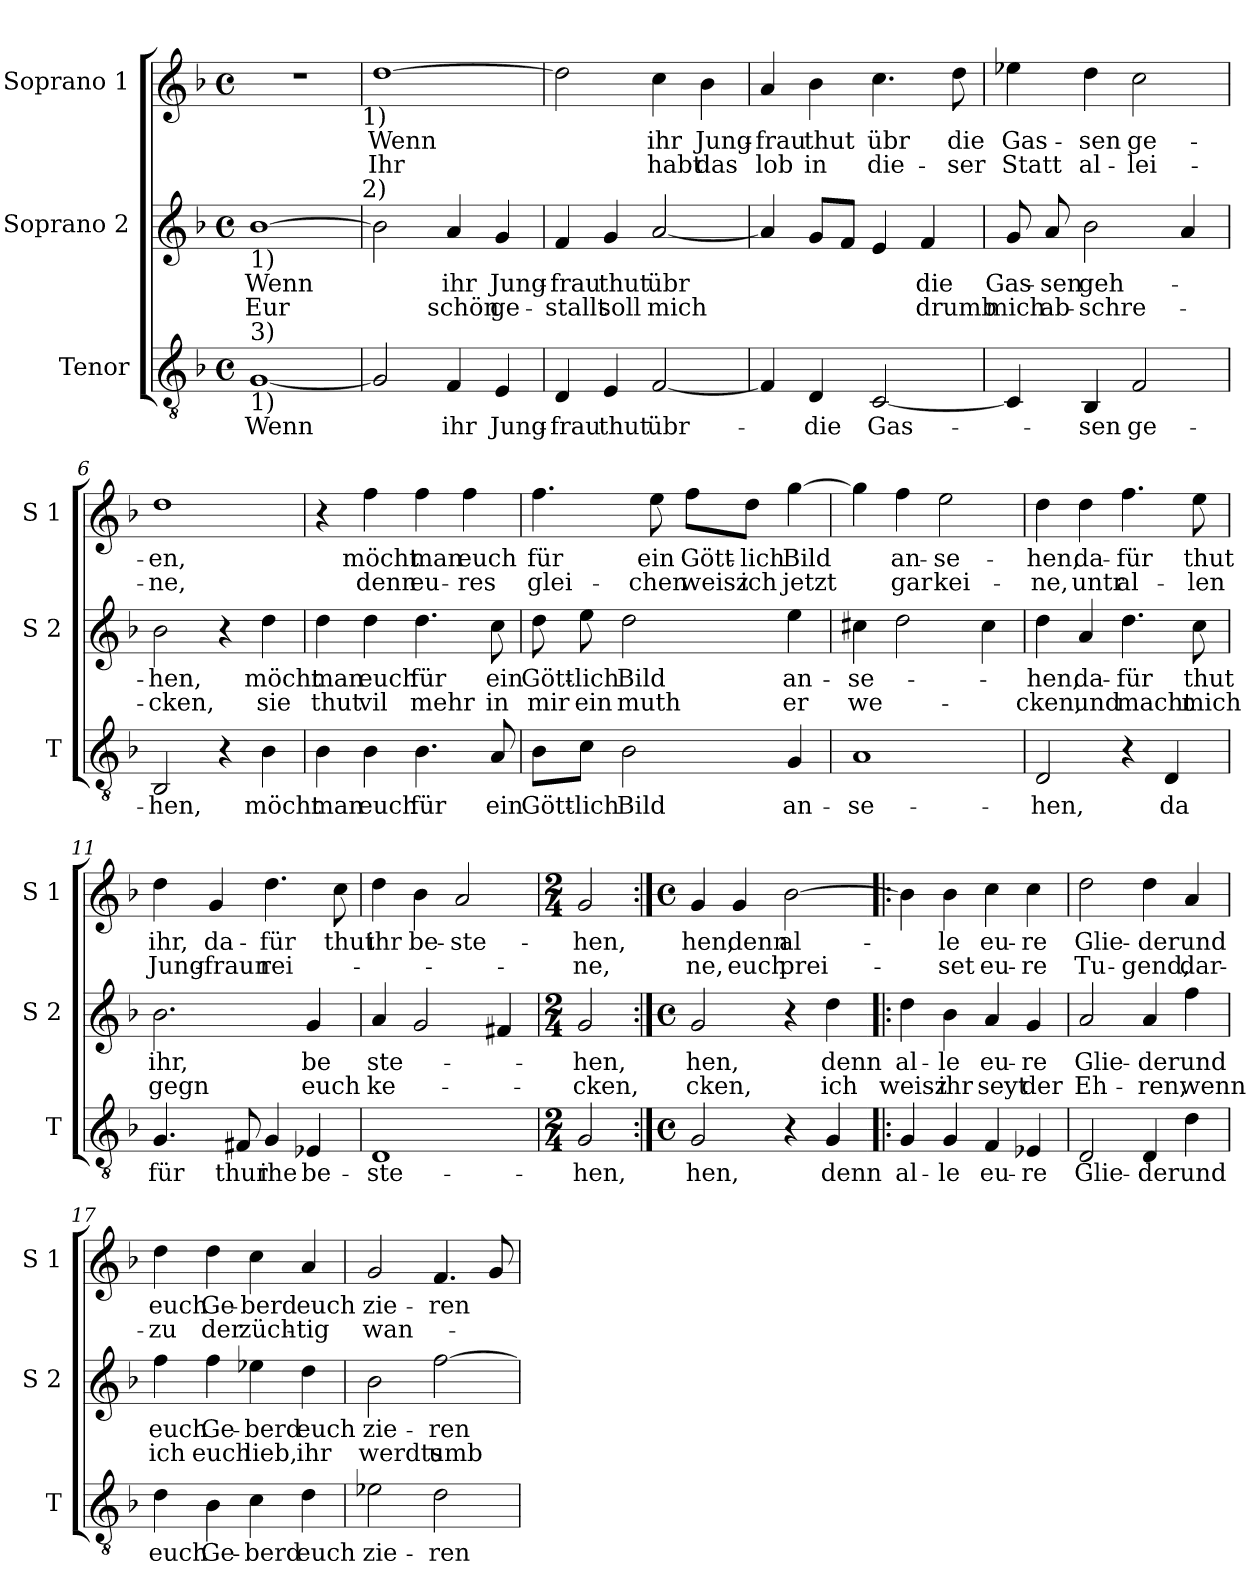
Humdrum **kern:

**kern	**text	**kern	**text	**text	**kern	**text	**text
*part3	*part3	*part2	*part2	*part2	*part1	*part1	*part1
*staff3	*staff3	*staff2	*staff2	*staff2	*staff1	*staff1	*staff1
*I"Tenor	*	*I"Soprano 2	*	*	*I"Soprano 1	*	*
*I'T	*	*I'S 2	*	*	*I'S 1	*	*
*clefGv2	*	*clefG2	*	*	*clefG2	*	*
*k[b-]	*	*k[b-]	*	*	*k[b-]	*	*
*F:	*	*F:	*	*	*F:	*	*
*M4/4	*	*M4/4	*	*	*M4/4	*	*
*met(c)	*	*met(c)	*	*	*met(c)	*	*
=1	=1	=1	=1	=1	=1	=1	=1
!	!	!LO:TX:b:t=1)	!	!	!	!	!
!LO:TX:b:t=1)	!	!	!	!	!	!	!
!LO:TX:a:t=3)	!	!	!	!	!	!	!
!	!LO:LY:b	!	!LO:LY:b	!LO:LY:b	!	!	!
[1G	Wenn	[1b-	Wenn	Eur	1r	.	.
!	!	!	!	!	!LO:TX:b:t=1)	!	!
!	!	!LO:TX:a:t=2)	!	!	!	!	!
=2	=2	=2	=2	=2	=2	=2	=2
!	!	!	!	!	!	!LO:LY:b	!LO:LY:b
2G/]	.	2b-\]	.	.	[1dd	Wenn	Ihr
!	!LO:LY:b	!	!LO:LY:b	!LO:LY:b	!	!	!
4F/	ihr	4a/	ihr	schön	.	.	.
!	!LO:LY:b	!	!LO:LY:b	!LO:LY:b	!	!	!
4E/	Jung-	4g/	Jung-	ge-	.	.	.
=3	=3	=3	=3	=3	=3	=3	=3
!	!LO:LY:b	!	!LO:LY:b	!LO:LY:b	!	!	!
4D/	-frau	4f/	-frau	-stallt	2dd\]	.	.
!	!LO:LY:b	!	!LO:LY:b	!LO:LY:b	!	!	!
4E/	thut	4g/	thut	soll	.	.	.
!	!LO:LY:b	!	!LO:LY:b	!LO:LY:b	!	!LO:LY:b	!LO:LY:b
[2F/	übr-	[2a/	übr	mich	4cc\	ihr	habt
!	!	!	!	!	!	!LO:LY:b	!LO:LY:b
.	.	.	.	.	4b-\	Jung-	das
=4	=4	=4	=4	=4	=4	=4	=4
!	!	!	!	!	!	!LO:LY:b	!LO:LY:b
4F/]	.	4a/]	.	.	4a/	-frau	lob
!	!LO:LY:b	!	!	!	!	!LO:LY:b	!LO:LY:b
4D/	-die	8g/L	.	.	4b-\	thut	in
.	.	8f/J	.	.	.	.	.
!	!LO:LY:b	!	!	!	!	!LO:LY:b	!LO:LY:b
[2C/	Gas-	4e/	.	.	4.cc\	übr	die-
!	!	!	!LO:LY:b	!LO:LY:b	!	!	!
.	.	4f/	die	drumb	.	.	.
!	!	!	!	!	!	!LO:LY:b	!LO:LY:b
.	.	.	.	.	8dd\	die	-ser
=5	=5	=5	=5	=5	=5	=5	=5
!	!	!	!LO:LY:b	!LO:LY:b	!	!LO:LY:b	!LO:LY:b
4C/]	.	8g/	Gas-	mich	4ee-X\	Gas-	Statt
!	!	!	!LO:LY:b	!LO:LY:b	!	!	!
.	.	8a/	-sen	ab-	.	.	.
!	!LO:LY:b	!	!LO:LY:b	!LO:LY:b	!	!LO:LY:b	!LO:LY:b
4BB-/	-sen	2b-\	geh-	-schre-	4dd\	-sen	al-
!	!LO:LY:b	!	!	!	!	!LO:LY:b	!LO:LY:b
2F/	ge-	.	.	.	2cc\	ge-	-lei-
.	.	4a/	.	.	.	.	.
!!LO:LB:g=z
=6	=6	=6	=6	=6	=6	=6	=6
!	!LO:LY:b	!	!LO:LY:b	!LO:LY:b	!	!LO:LY:b	!LO:LY:b
2BB-/	-hen,	2b-\	-hen,	-cken,	1dd	-en,	-ne,
4r	.	4r	.	.	.	.	.
!	!LO:LY:b	!	!LO:LY:b	!LO:LY:b	!	!	!
4B-\	möcht	4dd\	möcht	sie	.	.	.
=7	=7	=7	=7	=7	=7	=7	=7
!	!LO:LY:b	!	!LO:LY:b	!LO:LY:b	!	!	!
4B-\	man	4dd\	man	thut	4r	.	.
!	!LO:LY:b	!	!LO:LY:b	!LO:LY:b	!	!LO:LY:b	!LO:LY:b
4B-\	euch	4dd\	euch	vil	4ff\	möcht	denn
!	!LO:LY:b	!	!LO:LY:b	!LO:LY:b	!	!LO:LY:b	!LO:LY:b
4.B-\	für	4.dd\	für	mehr	4ff\	man	eu-
!	!	!	!	!	!	!LO:LY:b	!LO:LY:b
.	.	.	.	.	4ff\	euch	-res
!	!LO:LY:b	!	!LO:LY:b	!LO:LY:b	!	!	!
8A/	ein	8cc\	ein	in	.	.	.
=8	=8	=8	=8	=8	=8	=8	=8
!	!LO:LY:b	!	!LO:LY:b	!LO:LY:b	!	!LO:LY:b	!LO:LY:b
8B-\L	Gött-	8dd\	Gött-	mir	4.ff\	für	glei-
!	!LO:LY:b	!	!LO:LY:b	!LO:LY:b	!	!	!
8c\J	-lich	8ee\	-lich	ein	.	.	.
!	!LO:LY:b	!	!LO:LY:b	!LO:LY:b	!	!	!
2B-\	Bild	2dd\	Bild	muth	.	.	.
!	!	!	!	!	!	!LO:LY:b	!LO:LY:b
.	.	.	.	.	8ee\	ein	-chen
!	!	!	!	!	!	!LO:LY:b	!LO:LY:b
.	.	.	.	.	8ff\L	Gött-	weisz
!	!	!	!	!	!	!LO:LY:b	!LO:LY:b
.	.	.	.	.	8dd\J	-lich	ich
!	!LO:LY:b	!	!LO:LY:b	!LO:LY:b	!	!LO:LY:b	!LO:LY:b
4G/	an-	4ee\	an-	er	[4gg\	Bild	jetzt
=9	=9	=9	=9	=9	=9	=9	=9
!	!LO:LY:b	!	!LO:LY:b	!LO:LY:b	!	!	!
1A	-se-	4cc#X\	-se-	we-	4gg\]	.	.
!	!	!	!	!	!	!LO:LY:b	!LO:LY:b
.	.	2dd\	.	.	4ff\	an-	gar
!	!	!	!	!	!	!LO:LY:b	!LO:LY:b
.	.	.	.	.	2ee\	-se-	kei-
.	.	4cc#\	.	.	.	.	.
=10	=10	=10	=10	=10	=10	=10	=10
!	!LO:LY:b	!	!LO:LY:b	!LO:LY:b	!	!LO:LY:b	!LO:LY:b
2D/	-hen,	4dd\	-hen,	-cken,	4dd\	-hen,	-ne,
!	!	!	!LO:LY:b	!LO:LY:b	!	!LO:LY:b	!LO:LY:b
.	.	4a/	da-	und	4dd\	da-	untr
!	!	!	!LO:LY:b	!LO:LY:b	!	!LO:LY:b	!LO:LY:b
4r	.	4.dd\	-für	macht	4.ff\	-für	al-
!	!LO:LY:b	!	!	!	!	!	!
4D/	da	.	.	.	.	.	.
!	!	!	!LO:LY:b	!LO:LY:b	!	!LO:LY:b	!LO:LY:b
.	.	8cc\	thut	mich	8ee\	thut	-len
!!LO:PB:g=z
=11	=11	=11	=11	=11	=11	=11	=11
!	!LO:LY:b	!	!LO:LY:b	!LO:LY:b	!	!LO:LY:b	!LO:LY:b
4.G/	für	2.b-\	ihr,	gegn	4dd\	ihr,	Jung-
!	!	!	!	!	!	!LO:LY:b	!LO:LY:b
.	.	.	.	.	4g/	da-	-fraun
!	!LO:LY:b	!	!	!	!	!	!
8F#X/	thur	.	.	.	.	.	.
!	!LO:LY:b	!	!	!	!	!LO:LY:b	!LO:LY:b
4G/	ihe	.	.	.	4.dd\	-für	rei-
!	!LO:LY:b	!	!LO:LY:b	!LO:LY:b	!	!	!
4E-X/	be-	4g/	be	euch	.	.	.
!	!	!	!	!	!	!LO:LY:b	!
.	.	.	.	.	8cc\	thut	.
=12	=12	=12	=12	=12	=12	=12	=12
!	!LO:LY:b	!	!LO:LY:b	!LO:LY:b	!	!LO:LY:b	!
1D	-ste-	4a/	ste-	ke-	4dd\	ihr	.
!	!	!	!	!	!	!LO:LY:b	!
.	.	2g/	.	.	4b-\	be-	.
!	!	!	!	!	!	!LO:LY:b	!
.	.	.	.	.	2a/	-ste-	.
.	.	4f#X/	.	.	.	.	.
=13	=13	=13	=13	=13	=13	=13	=13
*M2/4	*	*M2/4	*	*	*M2/4	*	*
!	!LO:LY:b	!	!LO:LY:b	!LO:LY:b	!	!LO:LY:b	!LO:LY:b
2G/	-hen,	2g/	-hen,	-cken,	2g/	-hen,	-ne,
=14:|!	=14:|!	=14:|!	=14:|!	=14:|!	=14:|!	=14:|!	=14:|!
*M4/4	*	*M4/4	*	*	*M4/4	*	*
*met(c)	*	*met(c)	*	*	*met(c)	*	*
!	!LO:LY:b	!	!LO:LY:b	!LO:LY:b	!	!LO:LY:b	!LO:LY:b
2G/	hen,	2g/	hen,	cken,	4g/	hen,	ne,
!	!	!	!	!	!	!LO:LY:b	!LO:LY:b
.	.	.	.	.	4g/	denn	euch
!	!	!	!	!	!	!LO:LY:b	!LO:LY:b
4r	.	4r	.	.	[2b-\	al-	prei-
!	!LO:LY:b	!	!LO:LY:b	!LO:LY:b	!	!	!
4G/	denn	4dd\	denn	ich	.	.	.
=15!|:	=15!|:	=15!|:	=15!|:	=15!|:	=15!|:	=15!|:	=15!|:
!	!LO:LY:b	!	!LO:LY:b	!LO:LY:b	!	!	!
4G/	al-	4dd\	al-	weisz	4b-\]	.	.
!	!LO:LY:b	!	!LO:LY:b	!LO:LY:b	!	!LO:LY:b	!LO:LY:b
4G/	-le	4b-\	-le	ihr	4b-\	-le	-set
!	!LO:LY:b	!	!LO:LY:b	!LO:LY:b	!	!LO:LY:b	!LO:LY:b
4F/	eu-	4a/	eu-	seyt	4cc\	eu-	eu-
!	!LO:LY:b	!	!LO:LY:b	!LO:LY:b	!	!LO:LY:b	!LO:LY:b
4E-X/	-re	4g/	-re	der	4cc\	-re	-re
!!LO:LB:g=z
=16	=16	=16	=16	=16	=16	=16	=16
!	!LO:LY:b	!	!LO:LY:b	!LO:LY:b	!	!LO:LY:b	!LO:LY:b
2D/	Glie-	2a/	Glie-	Eh-	2dd\	Glie-	Tu-
!	!LO:LY:b	!	!LO:LY:b	!LO:LY:b	!	!LO:LY:b	!LO:LY:b
4D/	-der	4a/	-der	-ren,	4dd\	-der	-gend,
!	!LO:LY:b	!	!LO:LY:b	!LO:LY:b	!	!LO:LY:b	!LO:LY:b
4d\	und	4ff\	und	wenn	4a/	und	dar-
=17	=17	=17	=17	=17	=17	=17	=17
!	!LO:LY:b	!	!LO:LY:b	!LO:LY:b	!	!LO:LY:b	!LO:LY:b
4d\	euch	4ff\	euch	ich	4dd\	euch	-zu
!	!LO:LY:b	!	!LO:LY:b	!LO:LY:b	!	!LO:LY:b	!LO:LY:b
4B-\	Ge-	4ff\	Ge-	euch	4dd\	Ge-	der
!	!LO:LY:b	!	!LO:LY:b	!LO:LY:b	!	!LO:LY:b	!LO:LY:b
4c\	-berd	4ee-X\	-berd	lieb,	4cc\	-berd	züch-
!	!LO:LY:b	!	!LO:LY:b	!LO:LY:b	!	!LO:LY:b	!LO:LY:b
4d\	euch	4dd\	euch	ihr	4a/	euch	-tig
=18	=18	=18	=18	=18	=18	=18	=18
!	!LO:LY:b	!	!LO:LY:b	!LO:LY:b	!	!LO:LY:b	!LO:LY:b
2e-X\	zie-	2b-\	zie-	werdts	2g/	zie-	wan-
!	!LO:LY:b	!	!LO:LY:b	!LO:LY:b	!	!LO:LY:b	!
2d\	-ren	[2ff\	-ren	umb	4.f/	-ren	.
.	.	.	.	.	8g/	.	.
=	=	=	=	=	=	=	=
*-	*-	*-	*-	*-	*-	*-	*-
